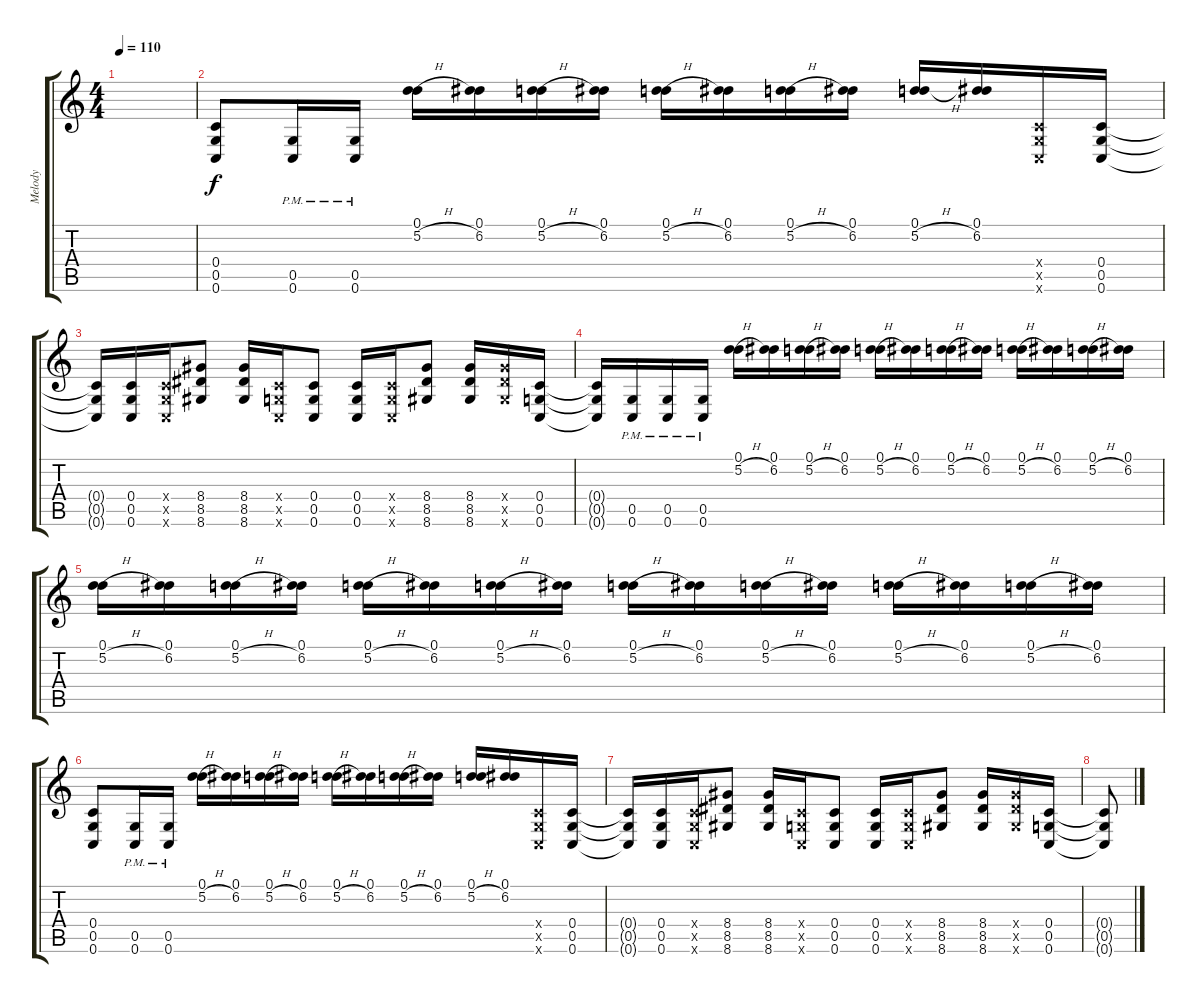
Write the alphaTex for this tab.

\track ("Melody" "Melody") {instrument distortionguitar}
\staff {score tabs}
\tuning (D4 A3 F3 C3 G2 C2) {hide}
\ts (4 4)
\tempo 110
\clef g2
\ks c
|
(0.4 0.5 0.6).8 (0.5{pm} 0.6{pm}).16 (0.5{pm} 0.6{pm}).16 (0.1 5.2{h}).16 (0.1 6.2).16 (0.1 5.2{h}).16 (0.1 6.2).16 (0.1 5.2{h}).16 (0.1 6.2).16 (0.1 5.2{h}).16 (0.1 6.2).16 (0.1 5.2{h}).16 (0.1 6.2).16 (0.4{x} 0.5{x} 0.6{x}).16 (0.4 0.5 0.6).16 |
(0.4{t} 0.5{t} 0.6{t}).16 (0.4 0.5 0.6).16 (0.4{x} 0.5{x} 0.6{x}).16 (8.4 8.5 8.6).8 (8.4 8.5 8.6).16 (0.4{x} 0.5{x} 0.6{x}).16 (0.4 0.5 0.6).8 (0.4 0.5 0.6).16 (0.4{x} 0.5{x} 0.6{x}).16 (8.4 8.5 8.6).8 (8.4 8.5 8.6).16 (8.4{x} 8.5{x} 8.6{x}).16 (0.4 0.5 0.6).16 |
(0.4{t} 0.5{t} 0.6{t}).16 (0.5{pm} 0.6{pm}).16 (0.5{pm} 0.6{pm}).16 (0.5{pm} 0.6{pm}).16 (0.1 5.2{h}).16 (0.1 6.2).16 (0.1 5.2{h}).16 (0.1 6.2).16 (0.1 5.2{h}).16 (0.1 6.2).16 (0.1 5.2{h}).16 (0.1 6.2).16 (0.1 5.2{h}).16 (0.1 6.2).16 (0.1 5.2{h}).16 (0.1 6.2).16 |
(0.1 5.2{h}).16 (0.1 6.2).16 (0.1 5.2{h}).16 (0.1 6.2).16 (0.1 5.2{h}).16 (0.1 6.2).16 (0.1 5.2{h}).16 (0.1 6.2).16 (0.1 5.2{h}).16 (0.1 6.2).16 (0.1 5.2{h}).16 (0.1 6.2).16 (0.1 5.2{h}).16 (0.1 6.2).16 (0.1 5.2{h}).16 (0.1 6.2).16 |
(0.4 0.5 0.6).8 (0.5{pm} 0.6{pm}).16 (0.5{pm} 0.6{pm}).16 (0.1 5.2{h}).16 (0.1 6.2).16 (0.1 5.2{h}).16 (0.1 6.2).16 (0.1 5.2{h}).16 (0.1 6.2).16 (0.1 5.2{h}).16 (0.1 6.2).16 (0.1 5.2{h}).16 (0.1 6.2).16 (0.4{x} 0.5{x} 0.6{x}).16 (0.4 0.5 0.6).16 |
(0.4{t} 0.5{t} 0.6{t}).16 (0.4 0.5 0.6).16 (0.4{x} 0.5{x} 0.6{x}).16 (8.4 8.5 8.6).8 (8.4 8.5 8.6).16 (0.4{x} 0.5{x} 0.6{x}).16 (0.4 0.5 0.6).8 (0.4 0.5 0.6).16 (0.4{x} 0.5{x} 0.6{x}).16 (8.4 8.5 8.6).8 (8.4 8.5 8.6).16 (8.4{x} 8.5{x} 8.6{x}).16 (0.4 0.5 0.6).16 |
(0.4{t} 0.5{t} 0.6{t}).8
